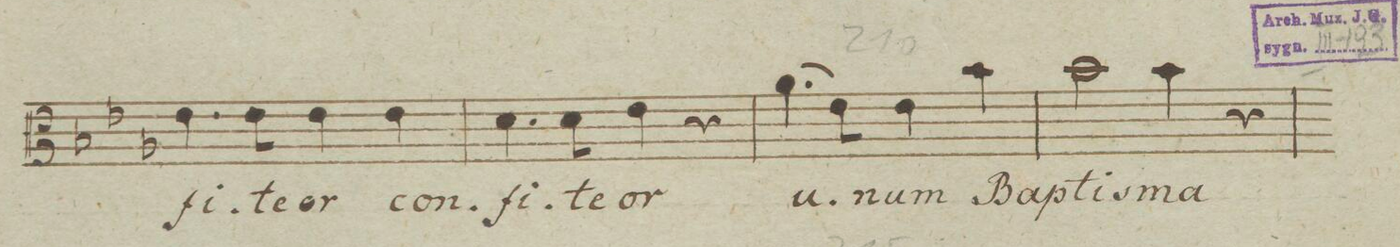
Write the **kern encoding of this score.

**kern	**text	**dynam
*I"Alto	*	*
*clefC3	*	*
*k[b-e-a-]	*	*
*met(c)	*	*
*M4/4	*	*
4.e-\	-fi-	.
8e-\	-te-	.
4e-\	-or	.
4e-\	con-	.
=205	=205	=205
4.d\	-fi-	.
8d\	-te-	.
4e-\	-or	.
4r	.	.
=206	=206	=206
(4.a-\	u-	.
8e-\)	.	.
4e-\	-num	.
4b-\	Ba-	.
=207	=207	=207
2b-\	-pti-	.
4b-\	-sma	.
4r	.	.
=208	=208	=208
*-	*-	*-
